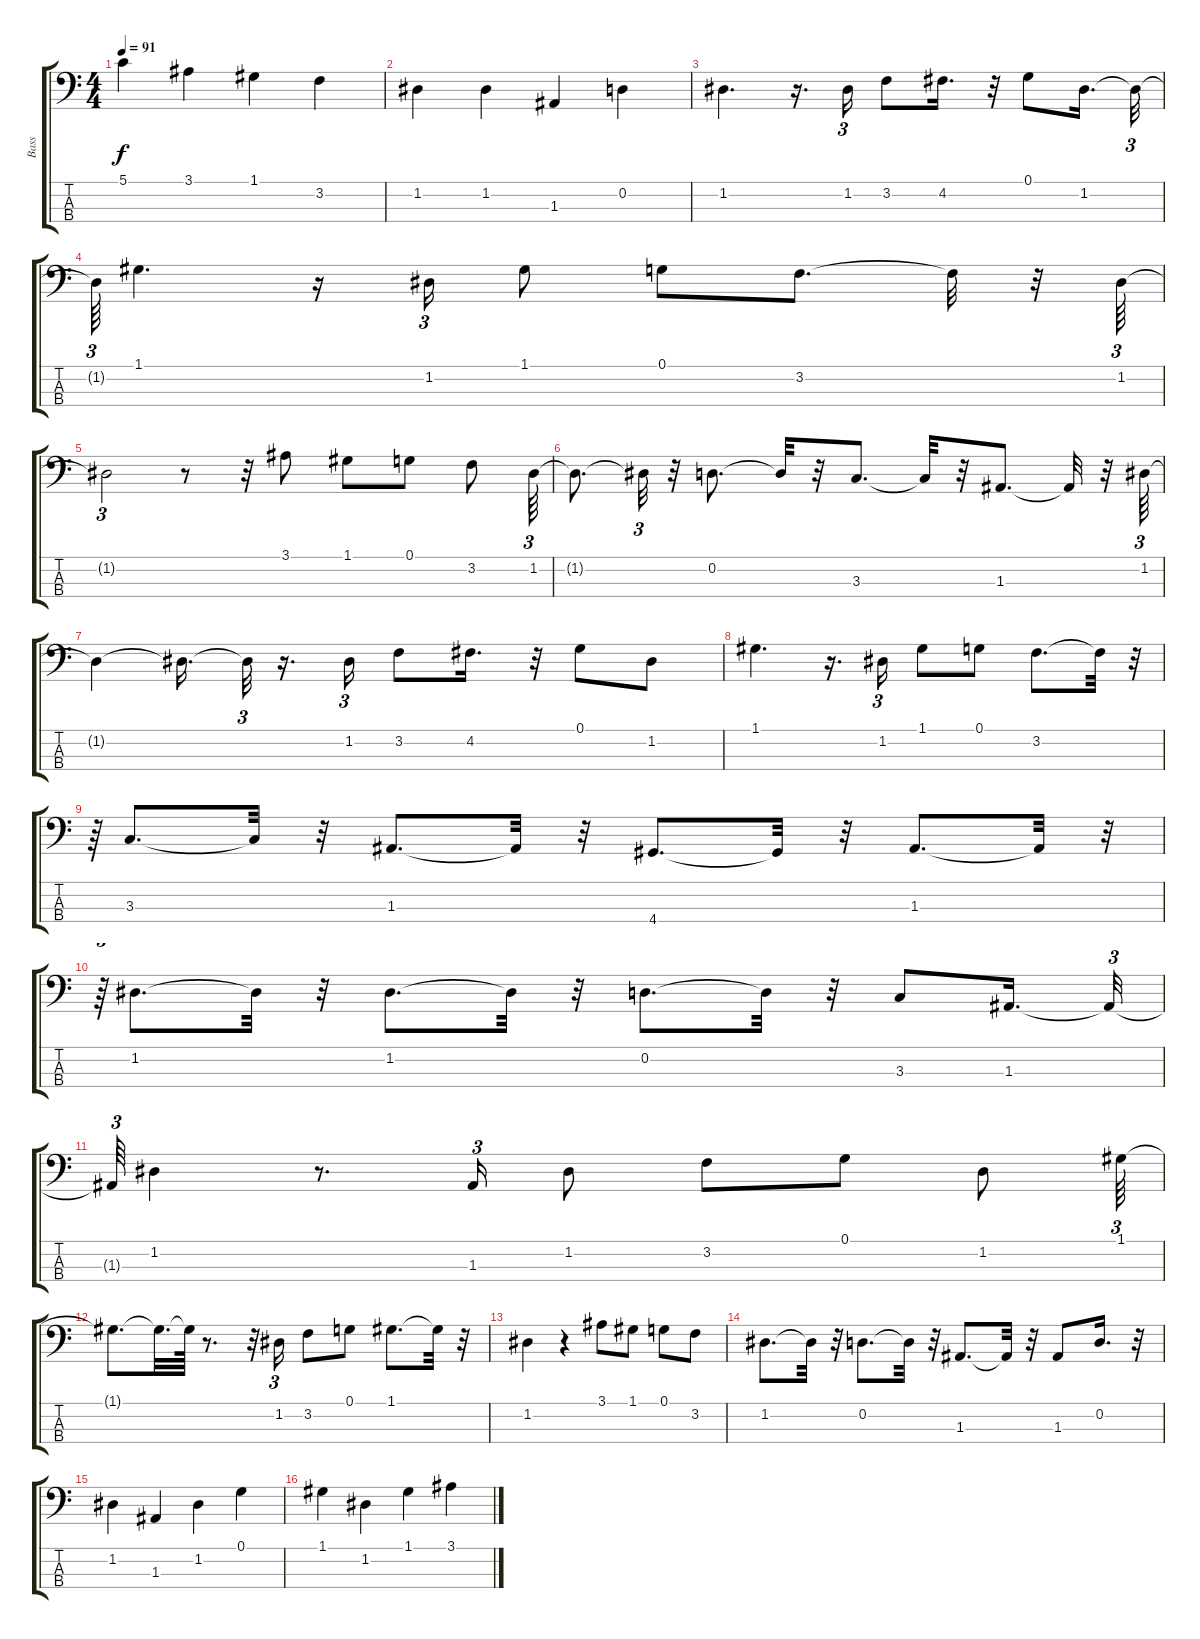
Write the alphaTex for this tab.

\track ("Bass" "Bass") {instrument electricbassfinger}
\staff {score tabs}
\tuning (G2 D2 A1 E1) {hide}
\ts (4 4)
\tempo 91
\clef f4
\ks c
5.1.4{dy f} 3.1.4 1.1.4 3.2.4 |
1.2.4 1.2.4 1.3.4 0.2.4 |
1.2.4{d} r.16{d} 1.2.16{tu (3 2)} 3.2.8 4.2.16{d} r.32 0.1.8 1.2.16{d} 1.2{t}.32{tu (3 2)} |
1.2{t}.64{tu (3 2)} 1.1.4{d} r.16 1.2.16{tu (3 2)} 1.1.8 0.1.8 3.2.8{d} 3.2{t}.32 r.32 1.2.64{tu (3 2)} |
1.2{t}.2{tu (3 2)} r.8 r.32 3.1.8 1.1.8 0.1.8 3.2.8 1.2.64{tu (3 2)} |
1.2{t}.8{d} 1.2{t}.32{tu (3 2)} r.32 0.2.8{d} 0.2{t}.32 r.32 3.3.8{d} 3.3{t}.32 r.32 1.3.8{d} 1.3{t}.32 r.32 1.2.64{tu (3 2)} |
1.2{t}.4 1.2{t}.16{d} 1.2{t}.32{tu (3 2)} r.16{d} 1.2.16{tu (3 2)} 3.2.8 4.2.16{d} r.32 0.1.8 1.2.8 |
1.1.4{d} r.16{d} 1.2.16{tu (3 2)} 1.1.8 0.1.8 3.2.8{d} 3.2{t}.32 r.32{tu (3 2)} |
r.64{tu (3 2)} 3.3.8{d} 3.3{t}.32 r.32 1.3.8{d} 1.3{t}.32 r.32 4.4.8{d} 4.4{t}.32 r.32 1.3.8{d} 1.3{t}.32 r.32{tu (3 2)} |
r.64{tu (3 2)} 1.2.8{d} 1.2{t}.32 r.32 1.2.8{d} 1.2{t}.32 r.32 0.2.8{d} 0.2{t}.32 r.32 3.3.8 1.3.16{d} 1.3{t}.32{tu (3 2)} |
1.3{t}.64{tu (3 2)} 1.2.4 r.8{d} 1.3.16{tu (3 2)} 1.2.8 3.2.8 0.1.8 1.2.8 1.1.64{tu (3 2)} |
1.1{t}.8{d} 1.1{t}.32{d} 1.1{t}.64 r.8{d} r.32 1.2.16{tu (3 2)} 3.2.8 0.1.8 1.1.8{d} 1.1{t}.32 r.32 |
1.2.4 r.4 3.1.8 1.1.8 0.1.8 3.2.8 |
1.2.8{d} 1.2{t}.32 r.32 0.2.8{d} 0.2{t}.32 r.32 1.3.8{d} 1.3{t}.32 r.32 1.3.8 0.2.16{d} r.32 |
1.2.4 1.3.4 1.2.4 0.1.4 |
1.1.4 1.2.4 1.1.4 3.1.4
